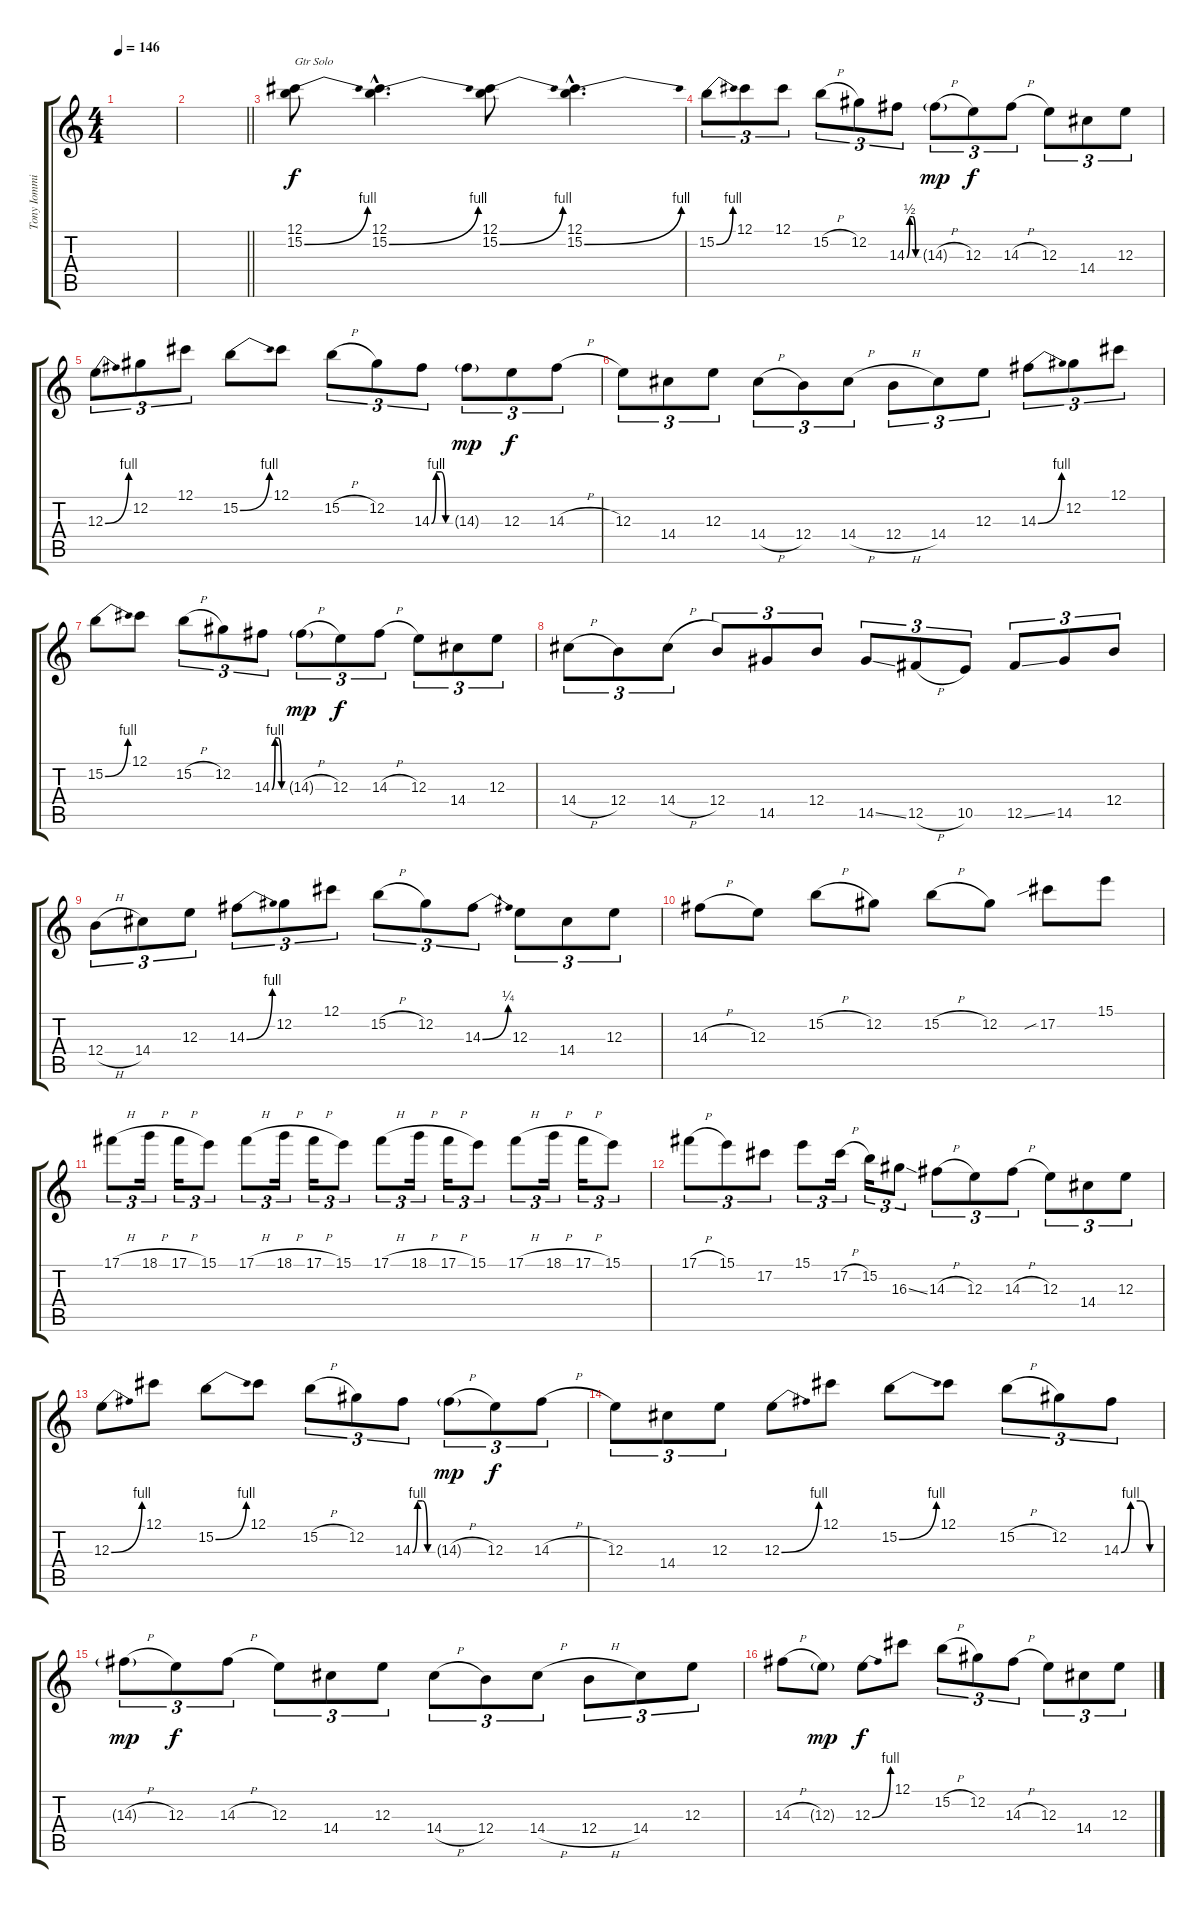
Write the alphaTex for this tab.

\track ("Tony Iommi - Lead 2" "Tony Iommi") {instrument distortionguitar}
\staff {score tabs}
\tuning (Db4 Ab3 E3 B2 Gb2 Db2) {hide}
\ts (4 4)
\tempo 146
\clef g2
\ks c
|
\barLineRight lightlight
|
(12.1 15.2{be (bend 0 0 60 4)}).8{txt "Gtr Solo"} (12.1{hac} 15.2{be (bend 0 0 60 4) hac}).4{d} (12.1 15.2{be (bend 0 0 60 4)}).8 (12.1{hac} 15.2{be (bend 0 0 60 4) hac}).4{d} |
15.2{be (bend 0 0 60 4)}.8{tu (3 2)} 12.1.8{tu (3 2)} 12.1.8{tu (3 2)} 15.2{h}.8{tu (3 2)} 12.2.8{tu (3 2)} 14.3{be (custom 0 0 15 2 30 2 45 0 60 0)}.8{tu (3 2)} 14.3{h g}.8{tu (3 2) dy mp} 12.3.8{tu (3 2) dy f} 14.3{h}.8{tu (3 2)} 12.3.8{tu (3 2)} 14.4.8{tu (3 2)} 12.3.8{tu (3 2)} |
12.3{be (bend 0 0 60 4)}.8{tu (3 2)} 12.2.8{tu (3 2)} 12.1.8{tu (3 2)} 15.2{be (bend 0 0 60 4)}.8 12.1.8 15.2{h}.8{tu (3 2)} 12.2.8{tu (3 2)} 14.3{be (custom 0 0 15 4 30 4 45 0 60 0)}.8{tu (3 2)} 14.3{g}.8{tu (3 2) dy mp} 12.3.8{tu (3 2) dy f} 14.3{h}.8{tu (3 2)} |
12.3.8{tu (3 2)} 14.4.8{tu (3 2)} 12.3.8{tu (3 2)} 14.4{h}.8{tu (3 2)} 12.4.8{tu (3 2)} 14.4{h}.8{tu (3 2)} 12.4{h}.8{tu (3 2)} 14.4.8{tu (3 2)} 12.3.8{tu (3 2)} 14.3{be (bend 0 0 60 4)}.8{tu (3 2)} 12.2.8{tu (3 2)} 12.1.8{tu (3 2)} |
15.2{be (bend 0 0 60 4)}.8 12.1.8 15.2{h}.8{tu (3 2)} 12.2.8{tu (3 2)} 14.3{be (custom 0 0 15 4 30 4 45 0 60 0)}.8{tu (3 2)} 14.3{h g}.8{tu (3 2) dy mp} 12.3.8{tu (3 2) dy f} 14.3{h}.8{tu (3 2)} 12.3.8{tu (3 2)} 14.4.8{tu (3 2)} 12.3.8{tu (3 2)} |
14.4{h}.8{tu (3 2)} 12.4.8{tu (3 2)} 14.4{h}.8{tu (3 2)} 12.4.8{tu (3 2)} 14.5.8{tu (3 2)} 12.4.8{tu (3 2)} 14.5{ss}.8{tu (3 2)} 12.5{h}.8{tu (3 2)} 10.5.8{tu (3 2)} 12.5{ss}.8{tu (3 2)} 14.5.8{tu (3 2)} 12.4.8{tu (3 2)} |
12.4{h}.8{tu (3 2)} 14.4.8{tu (3 2)} 12.3.8{tu (3 2)} 14.3{be (bend 0 0 60 4)}.8{tu (3 2)} 12.2.8{tu (3 2)} 12.1.8{tu (3 2)} 15.2{h}.8{tu (3 2)} 12.2.8{tu (3 2)} 14.3{be (bend 0 0 60 1)}.8{tu (3 2)} 12.3.8{tu (3 2)} 14.4.8{tu (3 2)} 12.3.8{tu (3 2)} |
14.3{h}.8 12.3.8 15.2{h}.8 12.2.8 15.2{h}.8 12.2.8 17.2{sib}.8 15.1.8 |
17.1{h}.8{tu (3 2)} 18.1{h}.16{tu (3 2)} 17.1{h}.16{tu (3 2)} 15.1.8{tu (3 2)} 17.1{h}.8{tu (3 2)} 18.1{h}.16{tu (3 2)} 17.1{h}.16{tu (3 2)} 15.1.8{tu (3 2)} 17.1{h}.8{tu (3 2)} 18.1{h}.16{tu (3 2)} 17.1{h}.16{tu (3 2)} 15.1.8{tu (3 2)} 17.1{h}.8{tu (3 2)} 18.1{h}.16{tu (3 2)} 17.1{h}.16{tu (3 2)} 15.1.8{tu (3 2)} |
17.1{h}.8{tu (3 2)} 15.1.8{tu (3 2)} 17.2.8{tu (3 2)} 15.1.8{tu (3 2)} 17.2{h}.16{tu (3 2)} 15.2.16{tu (3 2)} 16.3{ss}.8{tu (3 2)} 14.3{h}.8{tu (3 2)} 12.3.8{tu (3 2)} 14.3{h}.8{tu (3 2)} 12.3.8{tu (3 2)} 14.4.8{tu (3 2)} 12.3.8{tu (3 2)} |
12.3{be (bend 0 0 60 4)}.8 12.1.8 15.2{be (bend 0 0 60 4)}.8 12.1.8 15.2{h}.8{tu (3 2)} 12.2.8{tu (3 2)} 14.3{be (custom 0 0 15 4 30 4 45 0 60 0)}.8{tu (3 2)} 14.3{h g}.8{tu (3 2) dy mp} 12.3.8{tu (3 2) dy f} 14.3{h}.8{tu (3 2)} |
12.3.8{tu (3 2)} 14.4.8{tu (3 2)} 12.3.8{tu (3 2)} 12.3{be (bend 0 0 60 4)}.8 12.1.8 15.2{be (bend 0 0 60 4)}.8 12.1.8 15.2{h}.8{tu (3 2)} 12.2.8{tu (3 2)} 14.3{be (custom 0 0 15 4 30 4 45 0 60 0)}.8{tu (3 2)} |
14.3{h g}.8{tu (3 2) dy mp} 12.3.8{tu (3 2) dy f} 14.3{h}.8{tu (3 2)} 12.3.8{tu (3 2)} 14.4.8{tu (3 2)} 12.3.8{tu (3 2)} 14.4{h}.8{tu (3 2)} 12.4.8{tu (3 2)} 14.4{h}.8{tu (3 2)} 12.4{h}.8{tu (3 2)} 14.4.8{tu (3 2)} 12.3.8{tu (3 2)} |
14.3{h}.8 12.3{g}.8{dy mp} 12.3{be (bend 0 0 60 4)}.8{dy f} 12.1.8 15.2{h}.8{tu (3 2)} 12.2.8{tu (3 2)} 14.3{h}.8{tu (3 2)} 12.3.8{tu (3 2)} 14.4.8{tu (3 2)} 12.3.8{tu (3 2)}
